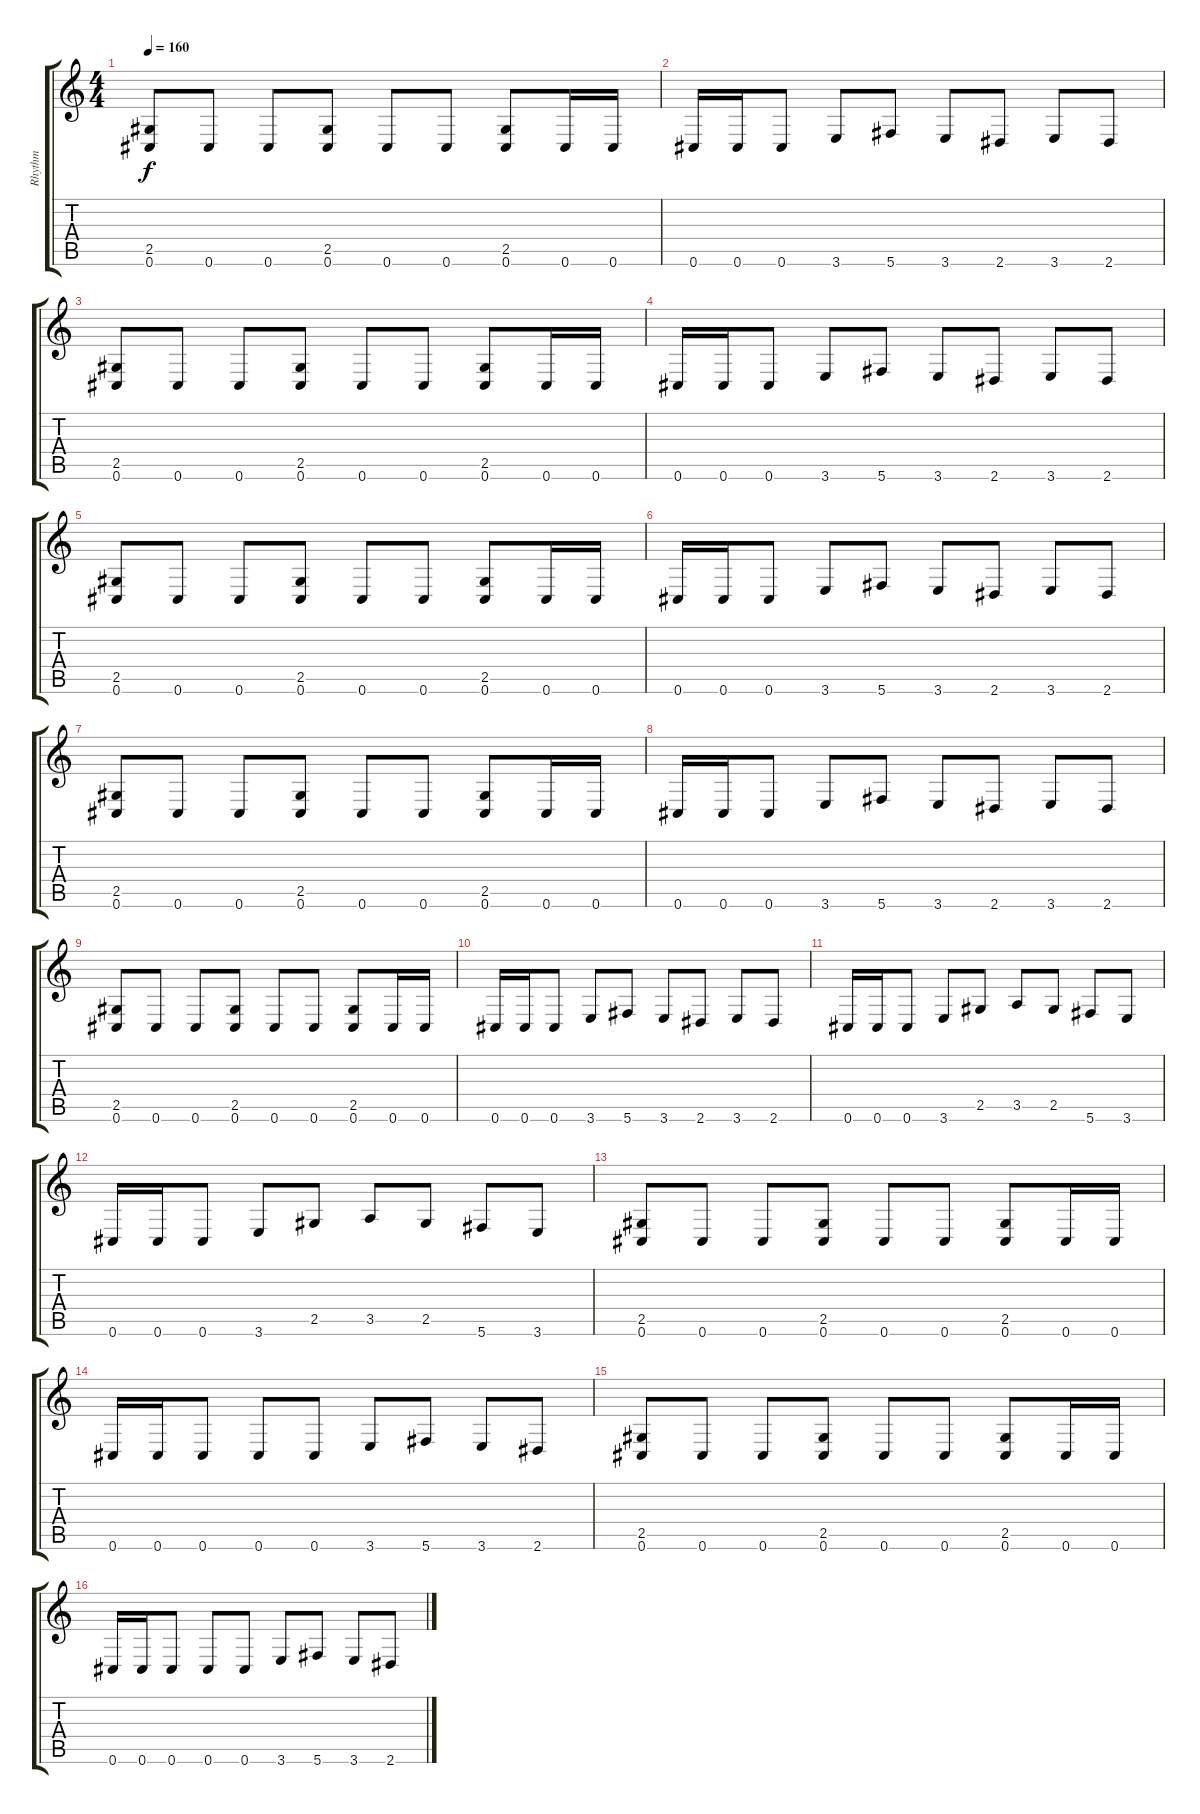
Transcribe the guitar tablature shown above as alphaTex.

\track ("Rhythm" "Rhythm") {instrument distortionguitar}
\staff {score tabs}
\tuning (Db4 Ab3 E3 B2 Gb2 Db2) {hide}
\ts (4 4)
\tempo 160
\clef g2
\ks c
(2.5 0.6).8{dy f} 0.6.8 0.6.8 (2.5 0.6).8 0.6.8 0.6.8 (2.5 0.6).8 0.6.16 0.6.16 |
0.6.16 0.6.16 0.6.8 3.6.8 5.6.8 3.6.8 2.6.8 3.6.8 2.6.8 |
(2.5 0.6).8 0.6.8 0.6.8 (2.5 0.6).8 0.6.8 0.6.8 (2.5 0.6).8 0.6.16 0.6.16 |
0.6.16 0.6.16 0.6.8 3.6.8 5.6.8 3.6.8 2.6.8 3.6.8 2.6.8 |
(2.5 0.6).8 0.6.8 0.6.8 (2.5 0.6).8 0.6.8 0.6.8 (2.5 0.6).8 0.6.16 0.6.16 |
0.6.16 0.6.16 0.6.8 3.6.8 5.6.8 3.6.8 2.6.8 3.6.8 2.6.8 |
(2.5 0.6).8 0.6.8 0.6.8 (2.5 0.6).8 0.6.8 0.6.8 (2.5 0.6).8 0.6.16 0.6.16 |
0.6.16 0.6.16 0.6.8 3.6.8 5.6.8 3.6.8 2.6.8 3.6.8 2.6.8 |
(2.5 0.6).8 0.6.8 0.6.8 (2.5 0.6).8 0.6.8 0.6.8 (2.5 0.6).8 0.6.16 0.6.16 |
0.6.16 0.6.16 0.6.8 3.6.8 5.6.8 3.6.8 2.6.8 3.6.8 2.6.8 |
0.6.16 0.6.16 0.6.8 3.6.8 2.5.8 3.5.8 2.5.8 5.6.8 3.6.8 |
0.6.16 0.6.16 0.6.8 3.6.8 2.5.8 3.5.8 2.5.8 5.6.8 3.6.8 |
(2.5 0.6).8 0.6.8 0.6.8 (2.5 0.6).8 0.6.8 0.6.8 (2.5 0.6).8 0.6.16 0.6.16 |
0.6.16 0.6.16 0.6.8 0.6.8 0.6.8 3.6.8 5.6.8 3.6.8 2.6.8 |
(2.5 0.6).8 0.6.8 0.6.8 (2.5 0.6).8 0.6.8 0.6.8 (2.5 0.6).8 0.6.16 0.6.16 |
0.6.16 0.6.16 0.6.8 0.6.8 0.6.8 3.6.8 5.6.8 3.6.8 2.6.8
